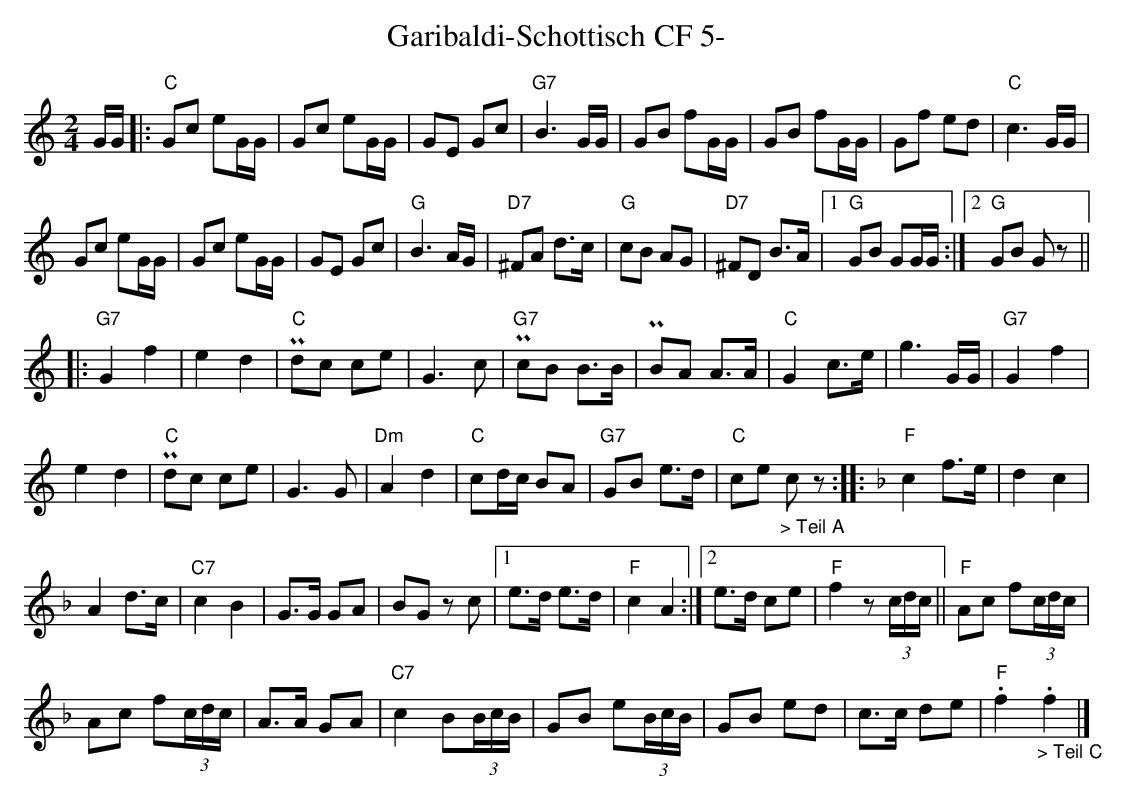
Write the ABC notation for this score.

X:1
T:Garibaldi-Schottisch CF 5-
M:2/4
L:1/16
K:Cmaj
GG |: "C"G2c2 e2GG | G2c2 e2GG | G2E2 G2c2 | "G7"B6GG | G2B2 f2GG | G2B2 f2GG | G2f2 e2d2 | "C"c6 GG |
G2c2 e2GG | G2c2 e2GG | G2E2 G2c2 | "G"B6AG | "D7"^F2A2 d3c | "G"c2B2 A2G2 | "D7"^F2D2 B3A |1 "G"G2B2 G2GG :|2 "G"G2B2 G2z2 ||
|: [L:1/8] "G7"G2f2 | e2d2 | "C"Pdc ce | G3c | "G7"PcB B>B | PBA A>A | "C"G2 c>e | g3G/2G/2 | "G7"G2f2 |
e2d2 | "C"Pdc ce | G3G | "Dm"A2d2 | "C"cd/2c/2 BA | "G7"GB e>d | "C"ce "_> Teil A"cz :: [K:Fmaj] "F"c2 f>e | d2c2 |
A2 d>c | "C7"c2B2 | G>G GA | BG zc |1 e>d e>d | "F"c2A2 :|2 e>d ce | "F"f2 z(3c/2d/2c/2 || "F"Ac f(3c/2d/2c/2 |
Ac f(3c/2d/2c/2 | A>A GA | "C7"c2 B(3B/2c/2B/2 | GB e(3B/2c/2B/2 | GB ed | c>c de | "F".f2 "_> Teil C".f2 |]
